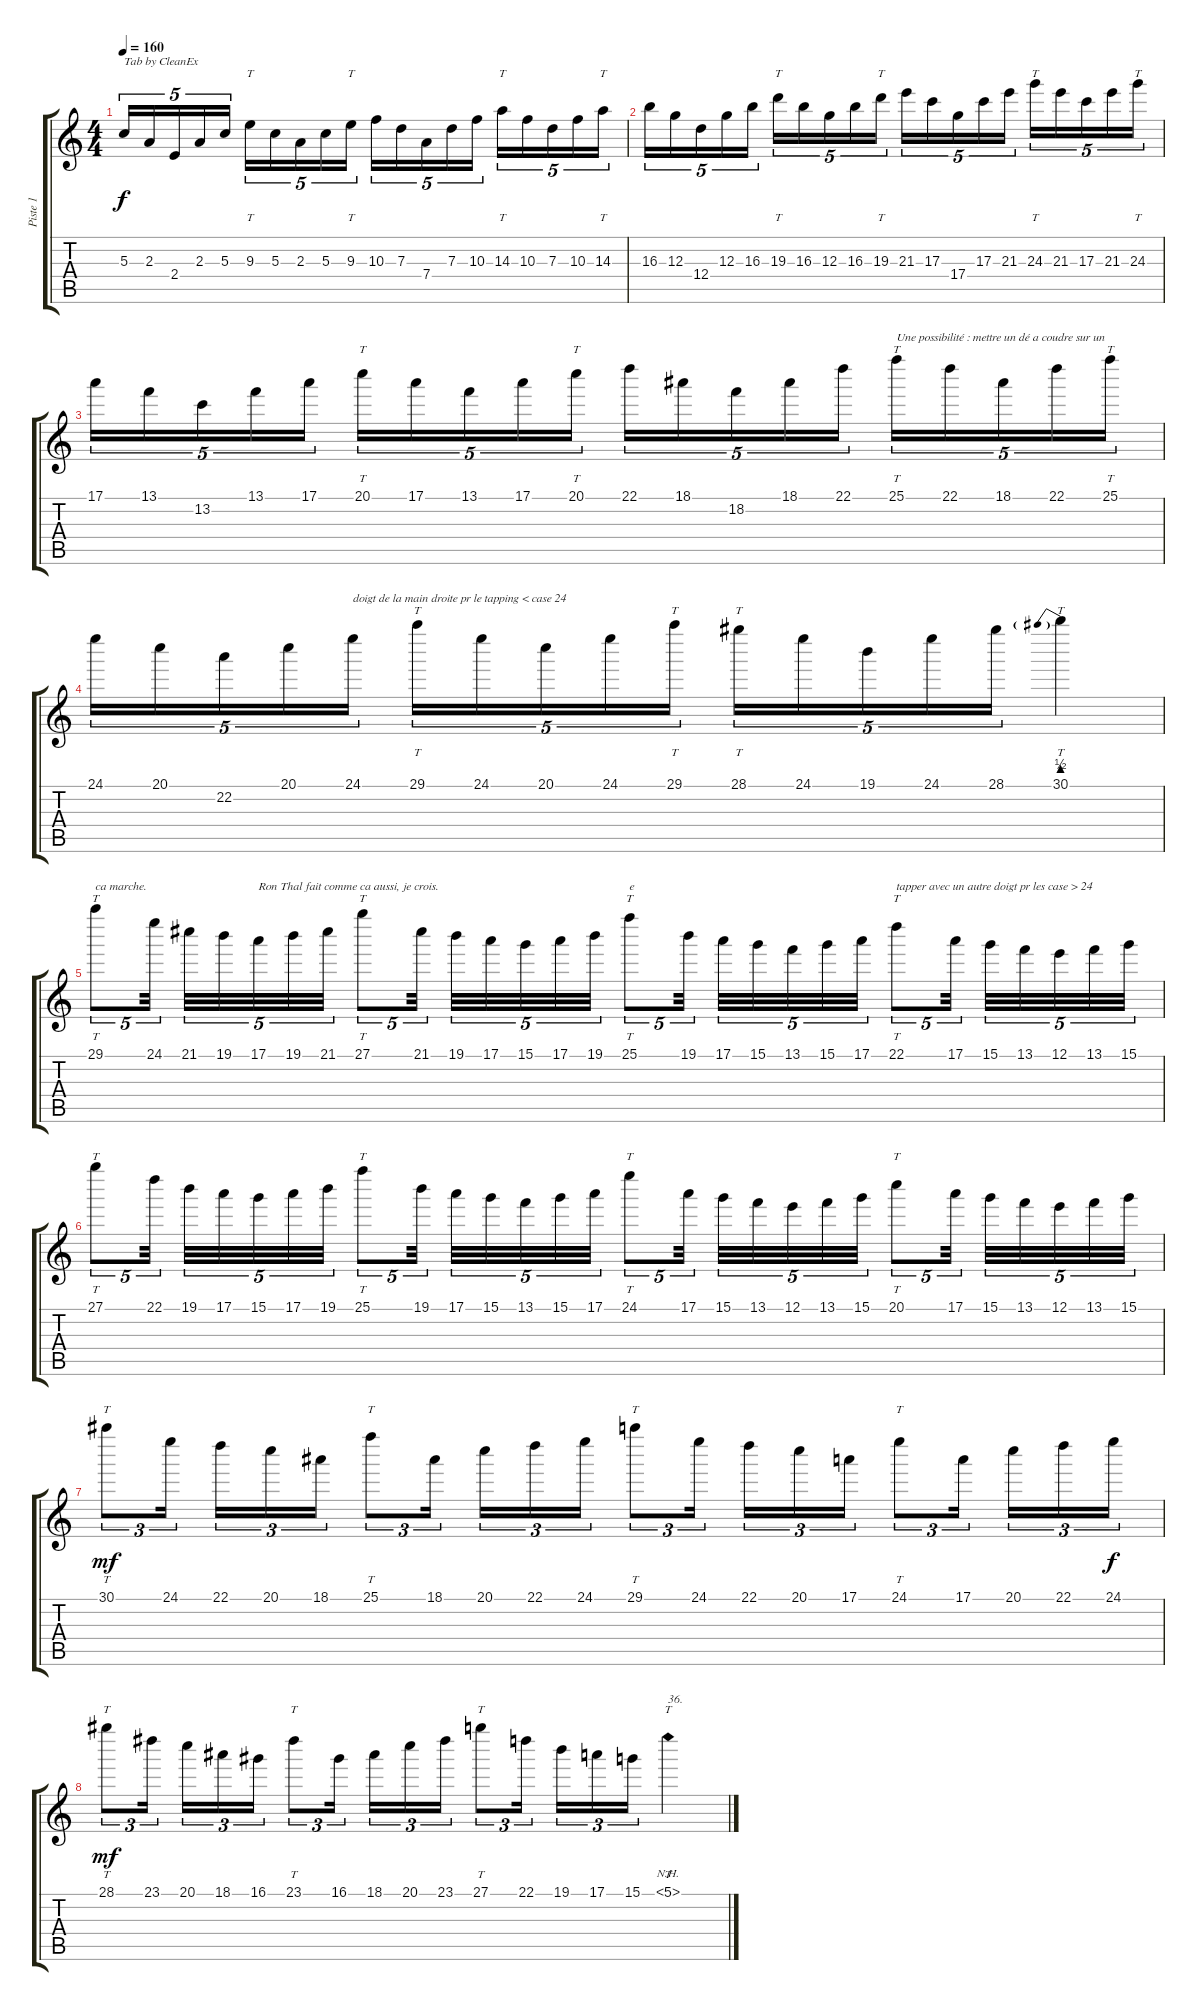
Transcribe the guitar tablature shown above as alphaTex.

\track ("Piste 1" "Piste 1") {instrument distortionguitar}
\staff {score tabs}
\tuning (E4 B3 G3 D3 A2 E2) {hide}
\ts (4 4)
\tempo 160
\clef g2
\ks c
5.3.16{tu (5 4) txt "Tab by CleanEx" dy f instrument distortionguitar} 2.3.16{tu (5 4)} 2.4.16{tu (5 4)} 2.3.16{tu (5 4)} 5.3.16{tu (5 4)} 9.3.16{tt tu (5 4)} 5.3.16{tu (5 4)} 2.3.16{tu (5 4)} 5.3.16{tu (5 4)} 9.3.16{tt tu (5 4)} 10.3.16{tu (5 4)} 7.3.16{tu (5 4)} 7.4.16{tu (5 4)} 7.3.16{tu (5 4)} 10.3.16{tu (5 4)} 14.3.16{tt tu (5 4)} 10.3.16{tu (5 4)} 7.3.16{tu (5 4)} 10.3.16{tu (5 4)} 14.3.16{tt tu (5 4)} |
16.3.16{tu (5 4)} 12.3.16{tu (5 4)} 12.4.16{tu (5 4)} 12.3.16{tu (5 4)} 16.3.16{tu (5 4)} 19.3.16{tt tu (5 4)} 16.3.16{tu (5 4)} 12.3.16{tu (5 4)} 16.3.16{tu (5 4)} 19.3.16{tt tu (5 4)} 21.3.16{tu (5 4)} 17.3.16{tu (5 4)} 17.4.16{tu (5 4)} 17.3.16{tu (5 4)} 21.3.16{tu (5 4)} 24.3.16{tt tu (5 4)} 21.3.16{tu (5 4)} 17.3.16{tu (5 4)} 21.3.16{tu (5 4)} 24.3.16{tt tu (5 4)} |
17.1.16{tu (5 4)} 13.1.16{tu (5 4)} 13.2.16{tu (5 4)} 13.1.16{tu (5 4)} 17.1.16{tu (5 4)} 20.1.16{tt tu (5 4)} 17.1.16{tu (5 4)} 13.1.16{tu (5 4)} 17.1.16{tu (5 4)} 20.1.16{tt tu (5 4)} 22.1.16{tu (5 4)} 18.1.16{tu (5 4)} 18.2.16{tu (5 4)} 18.1.16{tu (5 4)} 22.1.16{tu (5 4)} 25.1.16{tt tu (5 4) txt "Une possibilité : mettre un dé a coudre sur un "} 22.1.16{tu (5 4)} 18.1.16{tu (5 4)} 22.1.16{tu (5 4)} 25.1.16{tt tu (5 4)} |
24.1.16{tu (5 4)} 20.1.16{tu (5 4)} 22.2.16{tu (5 4)} 20.1.16{tu (5 4)} 24.1.16{tu (5 4) txt "doigt de la main droite pr le tapping < case 24"} 29.1.16{tt tu (5 4)} 24.1.16{tu (5 4)} 20.1.16{tu (5 4)} 24.1.16{tu (5 4)} 29.1.16{tt tu (5 4)} 28.1.16{tt tu (5 4)} 24.1.16{tu (5 4)} 19.1.16{tu (5 4)} 24.1.16{tu (5 4)} 28.1.16{tu (5 4)} 30.1{be (prebend 0 2 60 2)}.4{tt} |
29.1.8{tt tu (5 4) txt "ca marche."} 24.1.32{tu (5 4)} 21.1.32{tu (5 4)} 19.1.32{tu (5 4)} 17.1.32{tu (5 4) txt "Ron Thal fait comme ca aussi, je crois."} 19.1.32{tu (5 4)} 21.1.32{tu (5 4)} 27.1.8{tt tu (5 4)} 21.1.32{tu (5 4)} 19.1.32{tu (5 4)} 17.1.32{tu (5 4)} 15.1.32{tu (5 4)} 17.1.32{tu (5 4)} 19.1.32{tu (5 4)} 25.1.8{tt tu (5 4) txt "e"} 19.1.32{tu (5 4)} 17.1.32{tu (5 4)} 15.1.32{tu (5 4)} 13.1.32{tu (5 4)} 15.1.32{tu (5 4)} 17.1.32{tu (5 4)} 22.1.8{tt tu (5 4) txt "tapper avec un autre doigt pr les case > 24"} 17.1.32{tu (5 4)} 15.1.32{tu (5 4)} 13.1.32{tu (5 4)} 12.1.32{tu (5 4)} 13.1.32{tu (5 4)} 15.1.32{tu (5 4)} |
27.1.8{tt tu (5 4)} 22.1.32{tu (5 4)} 19.1.32{tu (5 4)} 17.1.32{tu (5 4)} 15.1.32{tu (5 4)} 17.1.32{tu (5 4)} 19.1.32{tu (5 4)} 25.1.8{tt tu (5 4)} 19.1.32{tu (5 4)} 17.1.32{tu (5 4)} 15.1.32{tu (5 4)} 13.1.32{tu (5 4)} 15.1.32{tu (5 4)} 17.1.32{tu (5 4)} 24.1.8{tt tu (5 4)} 17.1.32{tu (5 4)} 15.1.32{tu (5 4)} 13.1.32{tu (5 4)} 12.1.32{tu (5 4)} 13.1.32{tu (5 4)} 15.1.32{tu (5 4)} 20.1.8{tt tu (5 4)} 17.1.32{tu (5 4)} 15.1.32{tu (5 4)} 13.1.32{tu (5 4)} 12.1.32{tu (5 4)} 13.1.32{tu (5 4)} 15.1.32{tu (5 4)} |
30.1.8{tt tu (3 2) dy mf} 24.1.16{tu (3 2)} 22.1.16{tu (3 2)} 20.1.16{tu (3 2)} 18.1.16{tu (3 2)} 25.1.8{tt tu (3 2)} 18.1.16{tu (3 2)} 20.1.16{tu (3 2)} 22.1.16{tu (3 2)} 24.1.16{tu (3 2)} 29.1.8{tt tu (3 2)} 24.1.16{tu (3 2)} 22.1.16{tu (3 2)} 20.1.16{tu (3 2)} 17.1.16{tu (3 2)} 24.1.8{tt tu (3 2)} 17.1.16{tu (3 2)} 20.1.16{tu (3 2)} 22.1.16{tu (3 2)} 24.1.16{tu (3 2) dy f} |
28.1.8{tt tu (3 2) dy mf} 23.1.16{tu (3 2)} 20.1.16{tu (3 2)} 18.1.16{tu (3 2)} 16.1.16{tu (3 2)} 23.1.8{tt tu (3 2)} 16.1.16{tu (3 2)} 18.1.16{tu (3 2)} 20.1.16{tu (3 2)} 23.1.16{tu (3 2)} 27.1.8{tt tu (3 2)} 22.1.16{tu (3 2)} 19.1.16{tu (3 2)} 17.1.16{tu (3 2)} 15.1.16{tu (3 2)} 5.1{nh}.4{tt txt "36."}
